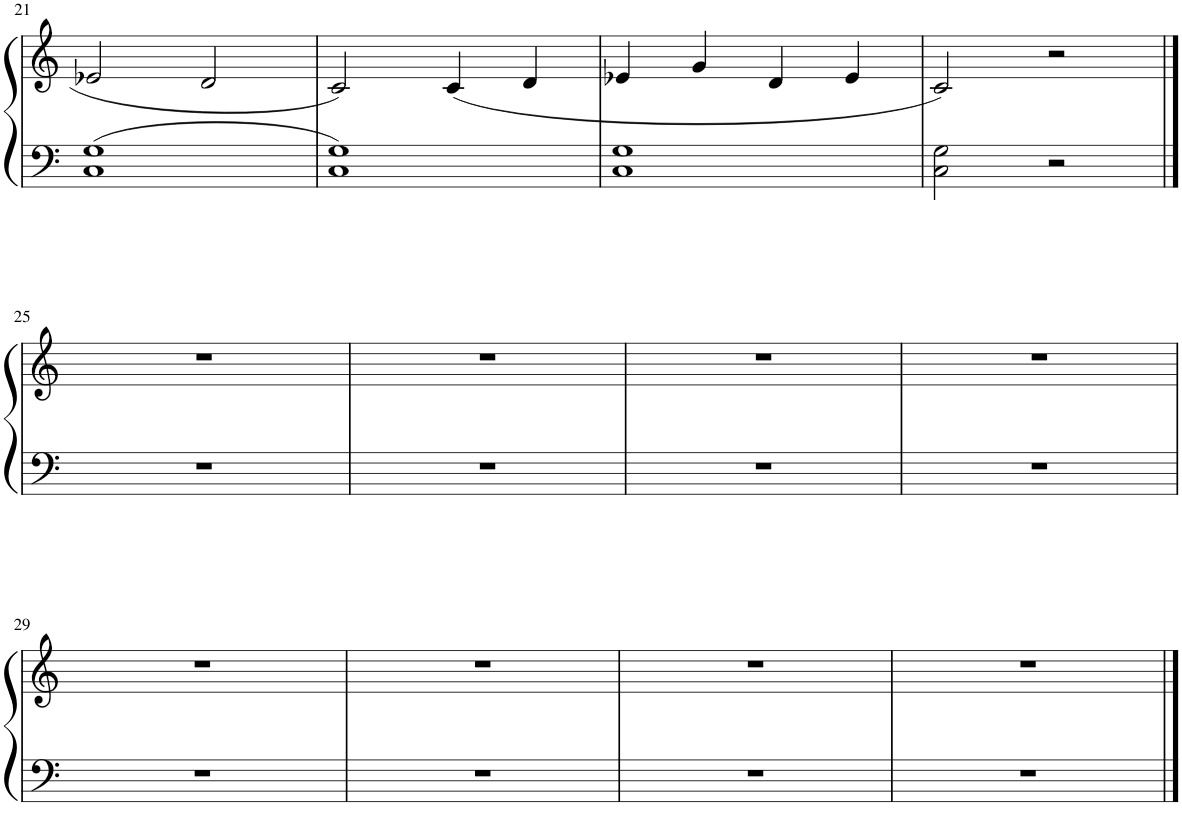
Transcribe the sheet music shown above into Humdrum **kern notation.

**kern	**kern
*part1	*part1
*staff2	*staff1
*I"Piano	*
*I'Pno.	*
!!LO:PB:g=z
*clefF4	*clefG2
*k[]	*k[]
*M4/4	*M4/4
=21	=21
1C 1G	2e-X/
.	2d/
=22	=22
1C 1G	2c/
.	(4c/
.	4d/
=23	=23
1C 1G	4e-X/
.	4g/
.	4d/
.	4e-/
=24	=24
2C\ 2G\	2c/)
2r	2r
!!LO:LB:g=z
==25	==25
1r	1r
=26	=26
1r	1r
=27	=27
1r	1r
=28	=28
1r	1r
!!LO:LB:g=z
=29	=29
1r	1r
=30	=30
1r	1r
=31	=31
1r	1r
=32	=32
1r	1r
==	==
*-	*-
